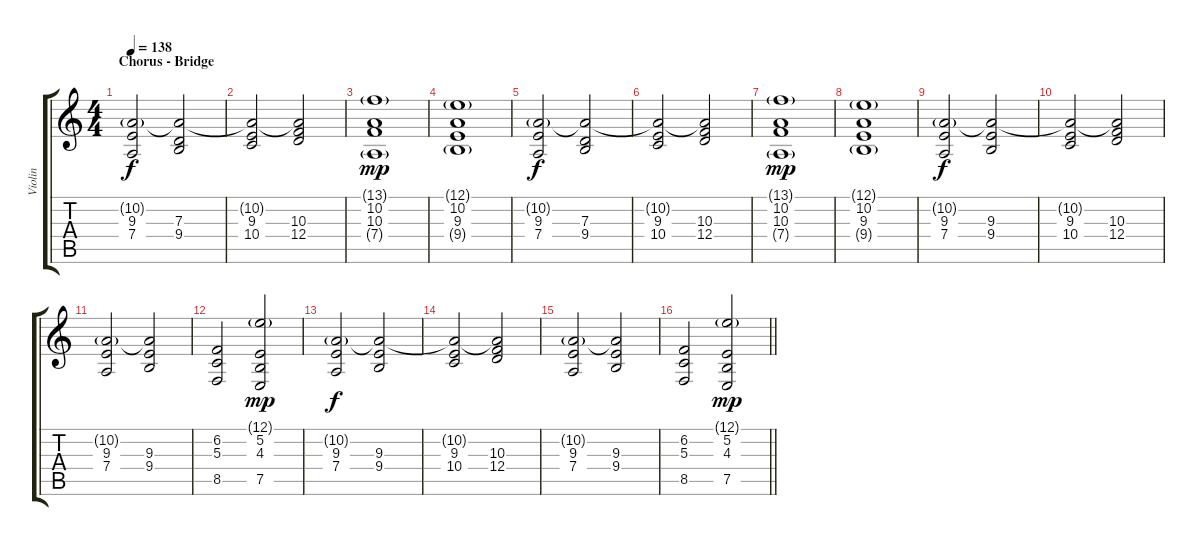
\track ("Violin" "Violin") {instrument violin}
\staff {score tabs}
\tuning (E4 B3 G3 D3 A2 E2) {hide}
\ts (4 4)
\section ("" "Chorus - Bridge")
\tempo 138
\clef g2
\ks c
(10.2{g} 9.3 7.4).2{dy f instrument stringensemble1} (10.2{t} 7.3 9.4).2 |
(10.2{t} 9.3 10.4).2 (10.2{t} 10.3 12.4).2 |
(13.1{g} 10.2 10.3 7.4{g}).1{dy mp} |
(12.1{g} 10.2 9.3 9.4{g}).1 |
(10.2{g} 9.3 7.4).2{dy f} (10.2{t} 7.3 9.4).2 |
(10.2{t} 9.3 10.4).2 (10.2{t} 10.3 12.4).2 |
(13.1{g} 10.2 10.3 7.4{g}).1{dy mp} |
(12.1{g} 10.2 9.3 9.4{g}).1 |
(10.2{g} 9.3 7.4).2{dy f} (10.2{t} 9.3 9.4).2 |
(10.2{t} 9.3 10.4).2 (10.2{t} 10.3 12.4).2 |
(10.2{g} 9.3 7.4).2 (10.2{t} 9.3 9.4).2 |
(6.2 5.3 8.5).2 (12.1{g} 5.2 4.3 7.5).2{dy mp} |
(10.2{g} 9.3 7.4).2{dy f} (10.2{t} 9.3 9.4).2 |
(10.2{t} 9.3 10.4).2 (10.2{t} 10.3 12.4).2 |
(10.2{g} 9.3 7.4).2 (10.2{t} 9.3 9.4).2 |
\barLineRight lightlight
(6.2 5.3 8.5).2 (12.1{g} 5.2 4.3 7.5).2{dy mp}
